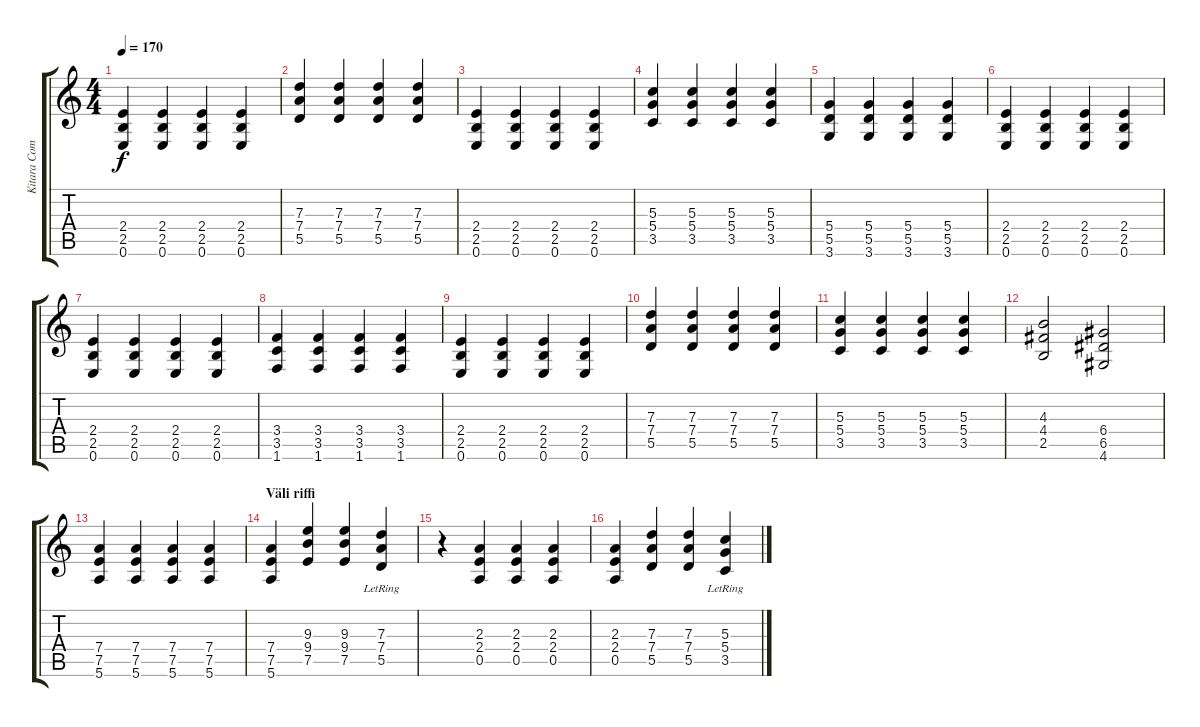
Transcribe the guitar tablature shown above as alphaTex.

\track ("Kitara Comp2" "Kitara Com") {instrument acousticguitarnylon}
\staff {score tabs}
\tuning (E4 B3 G3 D3 A2 E2) {hide}
\ts (4 4)
\tempo 170
\clef g2
\ks c
(2.4 2.5 0.6).4{dy f} (2.4 2.5 0.6).4 (2.4 2.5 0.6).4 (2.4 2.5 0.6).4 |
(7.3 7.4 5.5).4 (7.3 7.4 5.5).4 (7.3 7.4 5.5).4 (7.3 7.4 5.5).4 |
(2.4 2.5 0.6).4 (2.4 2.5 0.6).4 (2.4 2.5 0.6).4 (2.4 2.5 0.6).4 |
(5.3 5.4 3.5).4 (5.3 5.4 3.5).4 (5.3 5.4 3.5).4 (5.3 5.4 3.5).4 |
(5.4 5.5 3.6).4 (5.4 5.5 3.6).4 (5.4 5.5 3.6).4 (5.4 5.5 3.6).4 |
(2.4 2.5 0.6).4 (2.4 2.5 0.6).4 (2.4 2.5 0.6).4 (2.4 2.5 0.6).4 |
(2.4 2.5 0.6).4 (2.4 2.5 0.6).4 (2.4 2.5 0.6).4 (2.4 2.5 0.6).4 |
(3.4 3.5 1.6).4 (3.4 3.5 1.6).4 (3.4 3.5 1.6).4 (3.4 3.5 1.6).4 |
(2.4 2.5 0.6).4 (2.4 2.5 0.6).4 (2.4 2.5 0.6).4 (2.4 2.5 0.6).4 |
(7.3 7.4 5.5).4 (7.3 7.4 5.5).4 (7.3 7.4 5.5).4 (7.3 7.4 5.5).4 |
(5.3 5.4 3.5).4 (5.3 5.4 3.5).4 (5.3 5.4 3.5).4 (5.3 5.4 3.5).4 |
(4.3 4.4 2.5).2 (6.4 6.5 4.6).2 |
(7.4 7.5 5.6).4 (7.4 7.5 5.6).4 (7.4 7.5 5.6).4 (7.4 7.5 5.6).4 |
\section ("" "Väli riffi")
(7.4 7.5 5.6).4 (9.3 9.4 7.5).4{volume 13} (9.3 9.4 7.5).4{volume 13} (7.3 7.4 5.5{lr}).4{volume 13} |
r.4 (2.3 2.4 0.5).4 (2.3 2.4 0.5).4 (2.3 2.4 0.5).4 |
(2.3 2.4 0.5).4 (7.3 7.4 5.5).4{volume 13} (7.3 7.4 5.5).4{volume 13} (5.3 5.4{lr} 3.5).4{volume 13}
